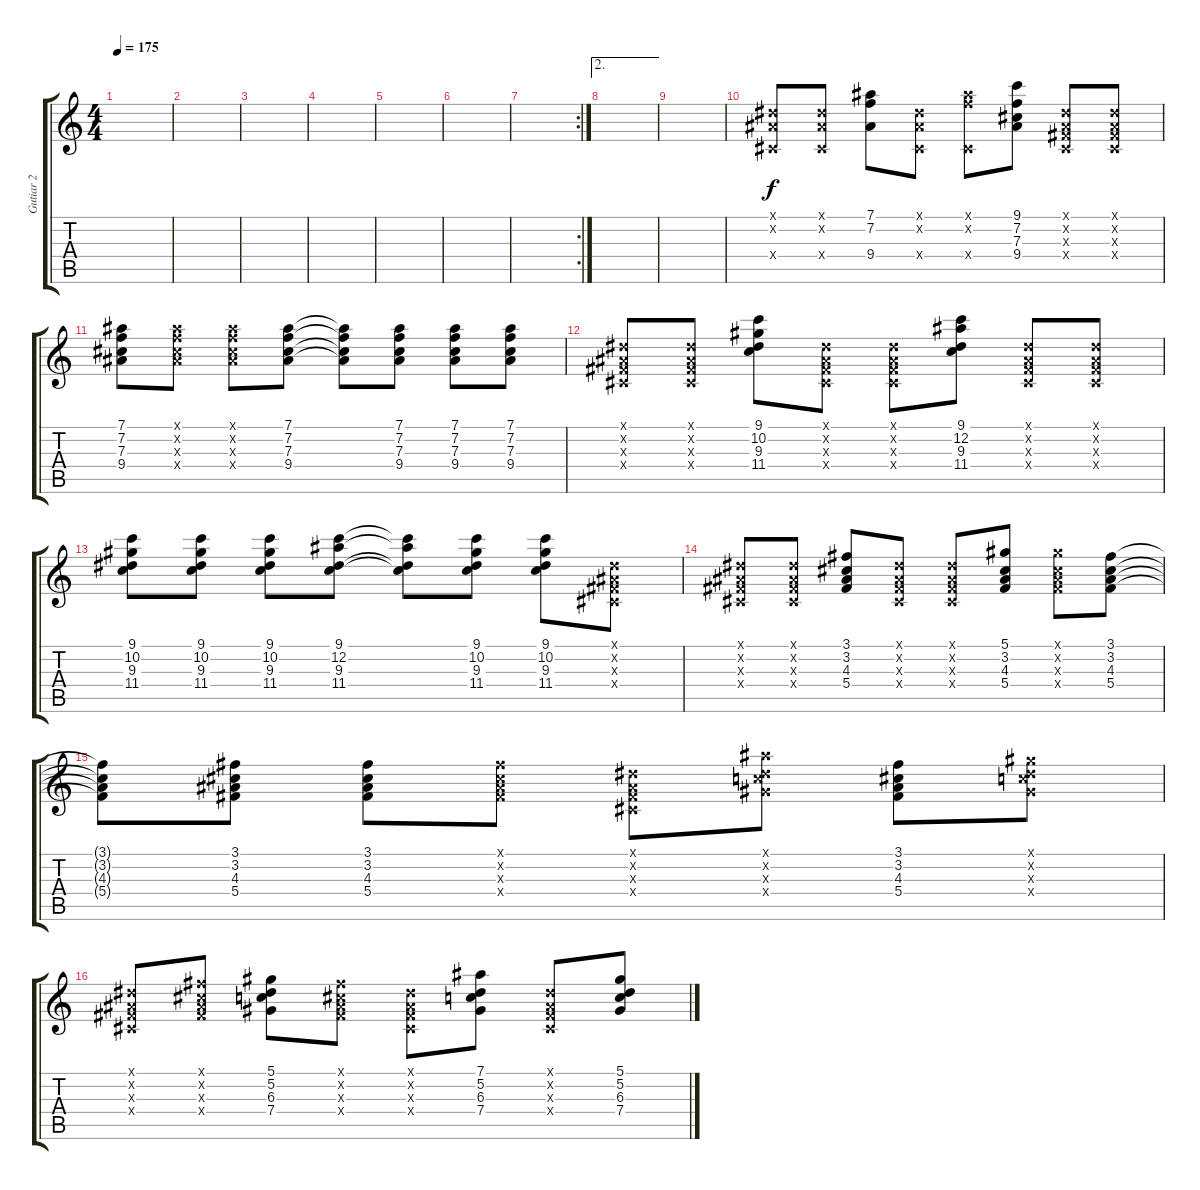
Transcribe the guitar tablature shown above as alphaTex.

\track ("Gutiar 2" "Gutiar 2") {instrument overdrivenguitar}
\staff {score tabs}
\tuning (Eb4 Bb3 Gb3 Db3 Ab2 Db2) {hide}
\ts (4 4)
\tempo 175
\clef g2
\ks c
|
|
|
|
|
|
\rc 2
|
\ae 2
|
|
(0.1{x} 0.2{x} 0.4{x}).8 (0.1{x} 0.2{x} 0.4{x}).8 (7.1 7.2 9.4).8 (0.1{x} 0.2{x} 0.4{x}).8 (7.1{x} 7.2{x} 0.4{x}).8 (9.1 7.2 7.3 9.4).8 (0.1{x} 0.2{x} 0.3{x} 0.4{x}).8 (0.1{x} 0.2{x} 0.3{x} 0.4{x}).8 |
(7.1 7.2 7.3 9.4).8 (7.1{x} 7.2{x} 7.3{x} 9.4{x}).8 (7.1{x} 7.2{x} 7.3{x} 9.4{x}).8 (7.1 7.2 7.3 9.4).8 (7.1{t} 7.2{t} 7.3{t} 9.4{t}).8 (7.1 7.2 7.3 9.4).8 (7.1 7.2 7.3 9.4).8 (7.1 7.2 7.3 9.4).8 |
(0.1{x} 0.2{x} 0.3{x} 0.4{x}).8 (0.1{x} 0.2{x} 0.3{x} 0.4{x}).8 (9.1 10.2 9.3 11.4).8 (0.1{x} 0.2{x} 0.3{x} 0.4{x}).8 (0.1{x} 0.2{x} 0.3{x} 0.4{x}).8 (9.1 12.2 9.3 11.4).8 (0.1{x} 0.2{x} 0.3{x} 0.4{x}).8 (0.1{x} 0.2{x} 0.3{x} 0.4{x}).8 |
(9.1 10.2 9.3 11.4).8 (9.1 10.2 9.3 11.4).8 (9.1 10.2 9.3 11.4).8 (9.1 12.2 9.3 11.4).8 (9.1{t} 12.2{t} 9.3{t} 11.4{t}).8 (9.1 10.2 9.3 11.4).8 (9.1 10.2 9.3 11.4).8 (0.1{x} 0.2{x} 0.3{x} 0.4{x}).8 |
(0.1{x} 0.2{x} 0.3{x} 0.4{x}).8 (0.1{x} 0.2{x} 0.3{x} 0.4{x}).8 (3.1 3.2 4.3 5.4).8 (0.1{x} 0.2{x} 0.3{x} 0.4{x}).8 (0.1{x} 0.2{x} 0.3{x} 0.4{x}).8 (5.1 3.2 4.3 5.4).8 (5.1{x} 3.2{x} 4.3{x} 5.4{x}).8 (3.1 3.2 4.3 5.4).8 |
(3.1{t} 3.2{t} 4.3{t} 5.4{t}).8 (3.1 3.2 4.3 5.4).8 (3.1 3.2 4.3 5.4).8 (3.1{x} 3.2{x} 4.3{x} 5.4{x}).8 (0.1{x} 0.2{x} 0.3{x} 0.4{x}).8 (7.1{x} 5.2{x} 6.3{x} 7.4{x}).8 (3.1 3.2 4.3 5.4).8 (5.1{x} 5.2{x} 6.3{x} 7.4{x}).8 |
(0.1{x} 0.2{x} 0.3{x} 0.4{x}).8 (3.1{x} 3.2{x} 4.3{x} 5.4{x}).8 (5.1 5.2 6.3 7.4).8 (3.1{x} 3.2{x} 4.3{x} 5.4{x}).8 (0.1{x} 0.2{x} 0.3{x} 0.4{x}).8 (7.1 5.2 6.3 7.4).8 (0.1{x} 0.2{x} 0.3{x} 0.4{x}).8 (5.1 5.2 6.3 7.4).8
